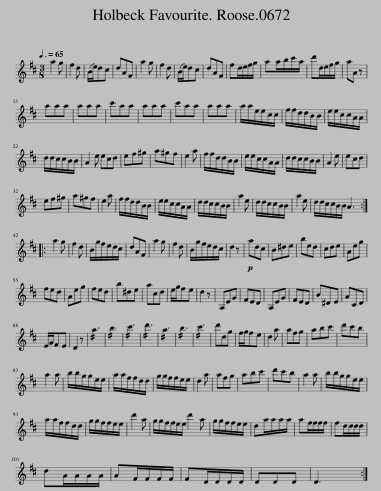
X:1
L:1/8
Q:3/8=65
M:3/8
I:linebreak $
K:D
V:1 treble
V:1
 a2 g | f2 d | (B/e/)dc | dAF | a2 g | %5
 f2 d | (B/e/)dc | dAF | fd/e/f/g/ | aa/b/c'/a/ | %10
 d'd/e/f/g/ | aA z |$ aaa | aaa | c'aa | %15
 aaa | c'aa | aaa | a/a/e/e/c/c/ | f/f/d/d/B/B/ | %20
 e/e/c/c/A/A/ |$ d/d/c/c/B/B/ | A2 e ecd | ef^g | a^gf | %25
 e2 a | f/f/d/d/B/B/ | e/e/c/c/A/A/ | d/d/c/c/B/B/ | A2 e | %30
 ecd |$ ef^g | a^gf | e2 a | f/f/d/d/B/B/ | %35
 e/e/c/c/A/A/ | d/d/c/c/B/B/ | a2 e | d/d/c/c/B/B/ | a2 e | %40
 d/d/c/c/B/B/ A3 ::$ a2 g | f2 d | B/g/f/e/d/c/ | dAF | %45
 a2 g | f2 d | B/g/f/e/d/c/ | d2 z |!p! adc | %50
 B^de | bed | cde | Aeg |$ fed | %55
 Aeg | fed | b^de | acd | e/g/fe | %60
 d2 z | A,EG | FED | A,EG | FED | %65
 B^DE | ACD |$ E/G/FE | D2 z | !//!a3 | %70
 !//!b3 | !//!c'3 | !//!d'3 | !//!a3 | !//!b3 | %75
 !//!c'3 | d'dg | f/g/fe | d2 a | afg | %80
 abc' | d'c'b |$ a2 a | b/b/g/g/e/e/ | a/a/f/f/d/d/ | %85
 g/g/f/f/e/e/ | d2 a | afg | abc' | d'c'b | %90
 a2 a | b/b/g/g/e/e/ |$ a/a/f/f/d/d/ | g/g/f/f/e/e/ | d'2 a | %95
 g/g/f/f/e/e/ d'2 a | g/g/f/f/e/e/ | da/a/a/a/ | af/f/f/f/ | fd/d/d/d/ |$ %100
 dA/A/A/A/ | AF/F/F/F/ | FD/D/D/D/ | DDD | D3 :| %105
